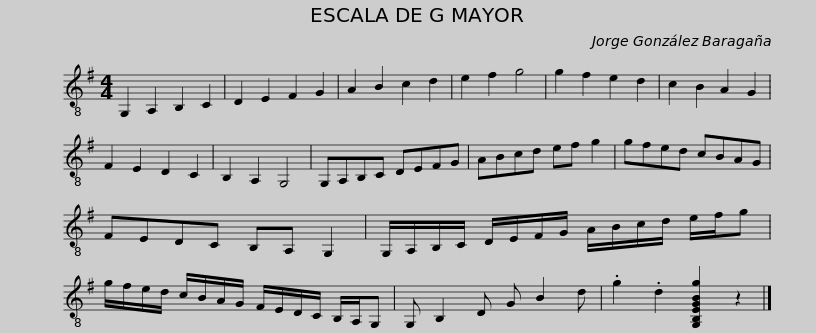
X:1
L:1/8
M:4/4
I:linebreak $
K:G
V:1 treble-8
V:1
 G,2 A,2 B,2 C2 | D2 E2 F2 G2 | A2 B2 c2 d2 | e2 f2 g4 | g2 f2 e2 d2 | %5
 c2 B2 A2 G2 | F2 E2 D2 C2 | B,2 A,2 G,4 |$ G,A,B,C DEFG | ABcd ef g2 | %10
 gfed cBAG | FEDC B,A, G,2 |$ G,/A,/B,/C/ D/E/F/G/ A/B/c/d/ e/f/g | g/f/e/d/ c/B/A/G/ F/E/D/C/ B,/A,/G, | G, B,2 D G B2 d | %15
 .g2 .d2 [G,B,EGBg]2 z2 |] %16
